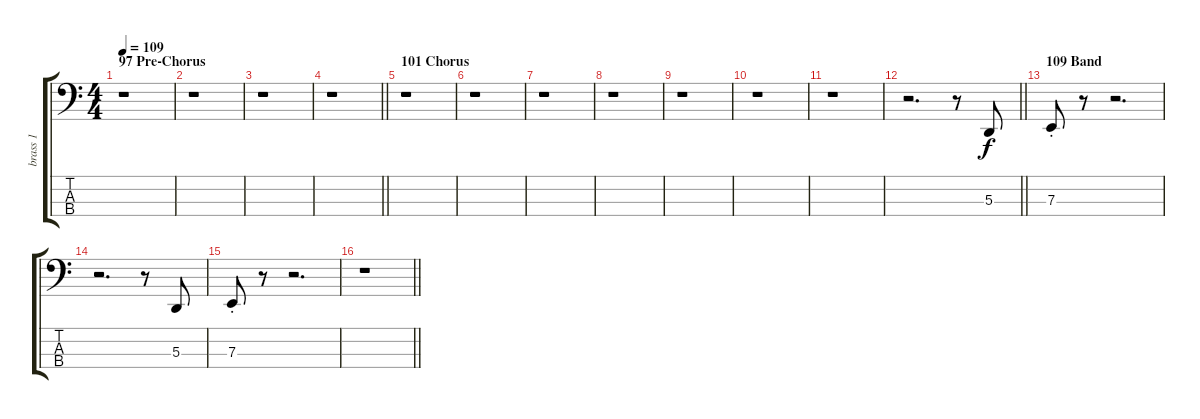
\track ("brass 1" "brass 1") {instrument bassoon}
\staff {score tabs}
\tuning (G2 D2 A1 E1) {hide}
\ts (4 4)
\section ("" "97 Pre-Chorus")
\tempo 109
\clef f4
\ks c
r.1{dy f} |
r.1 |
r.1 |
\barLineRight lightlight
r.1 |
\section ("" "101 Chorus")
r.1 |
r.1 |
r.1 |
r.1 |
r.1 |
r.1 |
r.1 |
\barLineRight lightlight
r.2{d} r.8 5.3.8 |
\section ("" "109 Band")
7.3{st}.8 r.8 r.2{d} |
r.2{d} r.8 5.3.8 |
7.3{st}.8 r.8 r.2{d} |
\barLineRight lightlight
r.1
